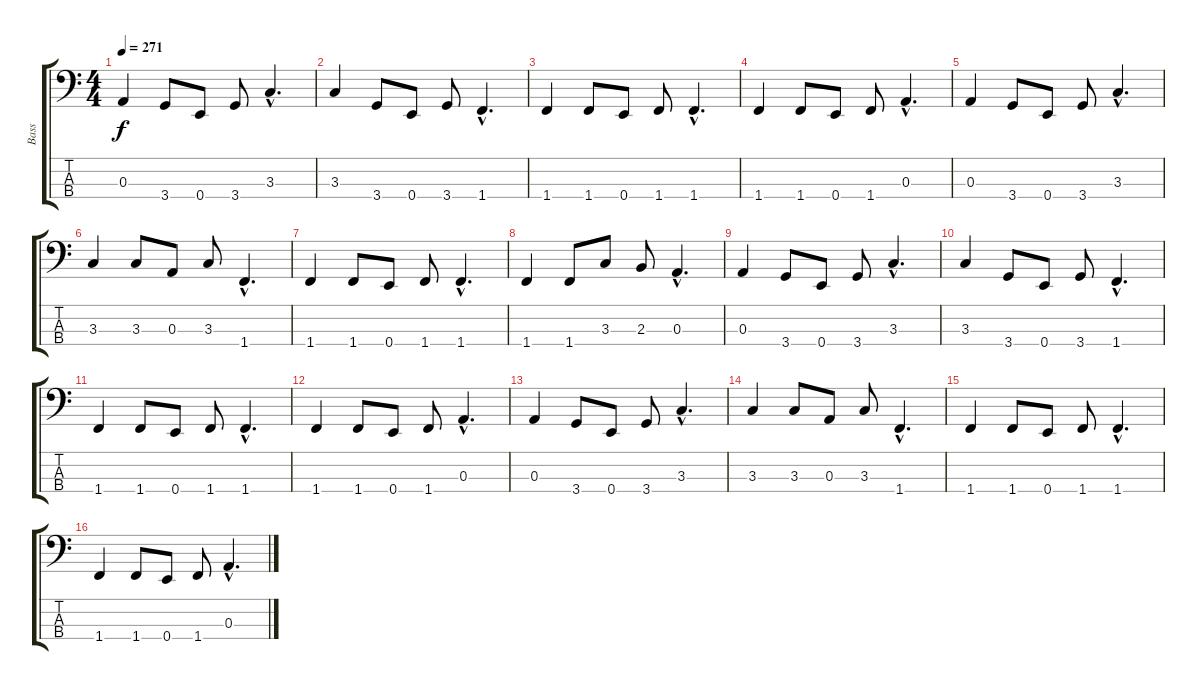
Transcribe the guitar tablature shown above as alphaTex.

\track ("Bass" "Bass") {instrument electricbassfinger}
\staff {score tabs}
\tuning (G2 D2 A1 E1) {hide}
\ts (4 4)
\tempo 271
\clef f4
\ks c
0.3.4{dy f} 3.4.8 0.4.8 3.4.8 3.3{hac}.4{d} |
3.3.4 3.4.8 0.4.8 3.4.8 1.4{hac}.4{d} |
1.4.4 1.4.8 0.4.8 1.4.8 1.4{hac}.4{d} |
1.4.4 1.4.8 0.4.8 1.4.8 0.3{hac}.4{d} |
0.3.4 3.4.8 0.4.8 3.4.8 3.3{hac}.4{d} |
3.3.4 3.3.8 0.3.8 3.3.8 1.4{hac}.4{d} |
1.4.4 1.4.8 0.4.8 1.4.8 1.4{hac}.4{d} |
1.4.4 1.4.8 3.3.8 2.3.8 0.3{hac}.4{d} |
0.3.4 3.4.8 0.4.8 3.4.8 3.3{hac}.4{d} |
3.3.4 3.4.8 0.4.8 3.4.8 1.4{hac}.4{d} |
1.4.4 1.4.8 0.4.8 1.4.8 1.4{hac}.4{d} |
1.4.4 1.4.8 0.4.8 1.4.8 0.3{hac}.4{d} |
0.3.4 3.4.8 0.4.8 3.4.8 3.3{hac}.4{d} |
3.3.4 3.3.8 0.3.8 3.3.8 1.4{hac}.4{d} |
1.4.4 1.4.8 0.4.8 1.4.8 1.4{hac}.4{d} |
1.4.4 1.4.8 0.4.8 1.4.8 0.3{hac}.4{d}
